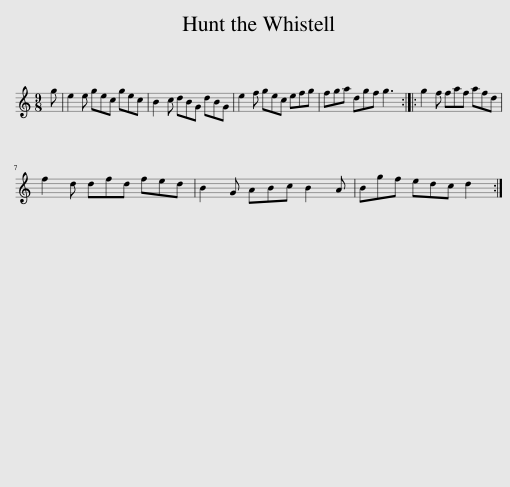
X:1
L:1/8
M:9/8
I:linebreak $
K:C
V:1 treble
V:1
 g | e2 e gec gec | B2 c dBG dBG | e2 f gec efg | fga dgf g3 :: %5
 g2 f faf afd |$ f2 d dfd fed | B2 G ABc B2 A | Bgf edc d2 :| %9
